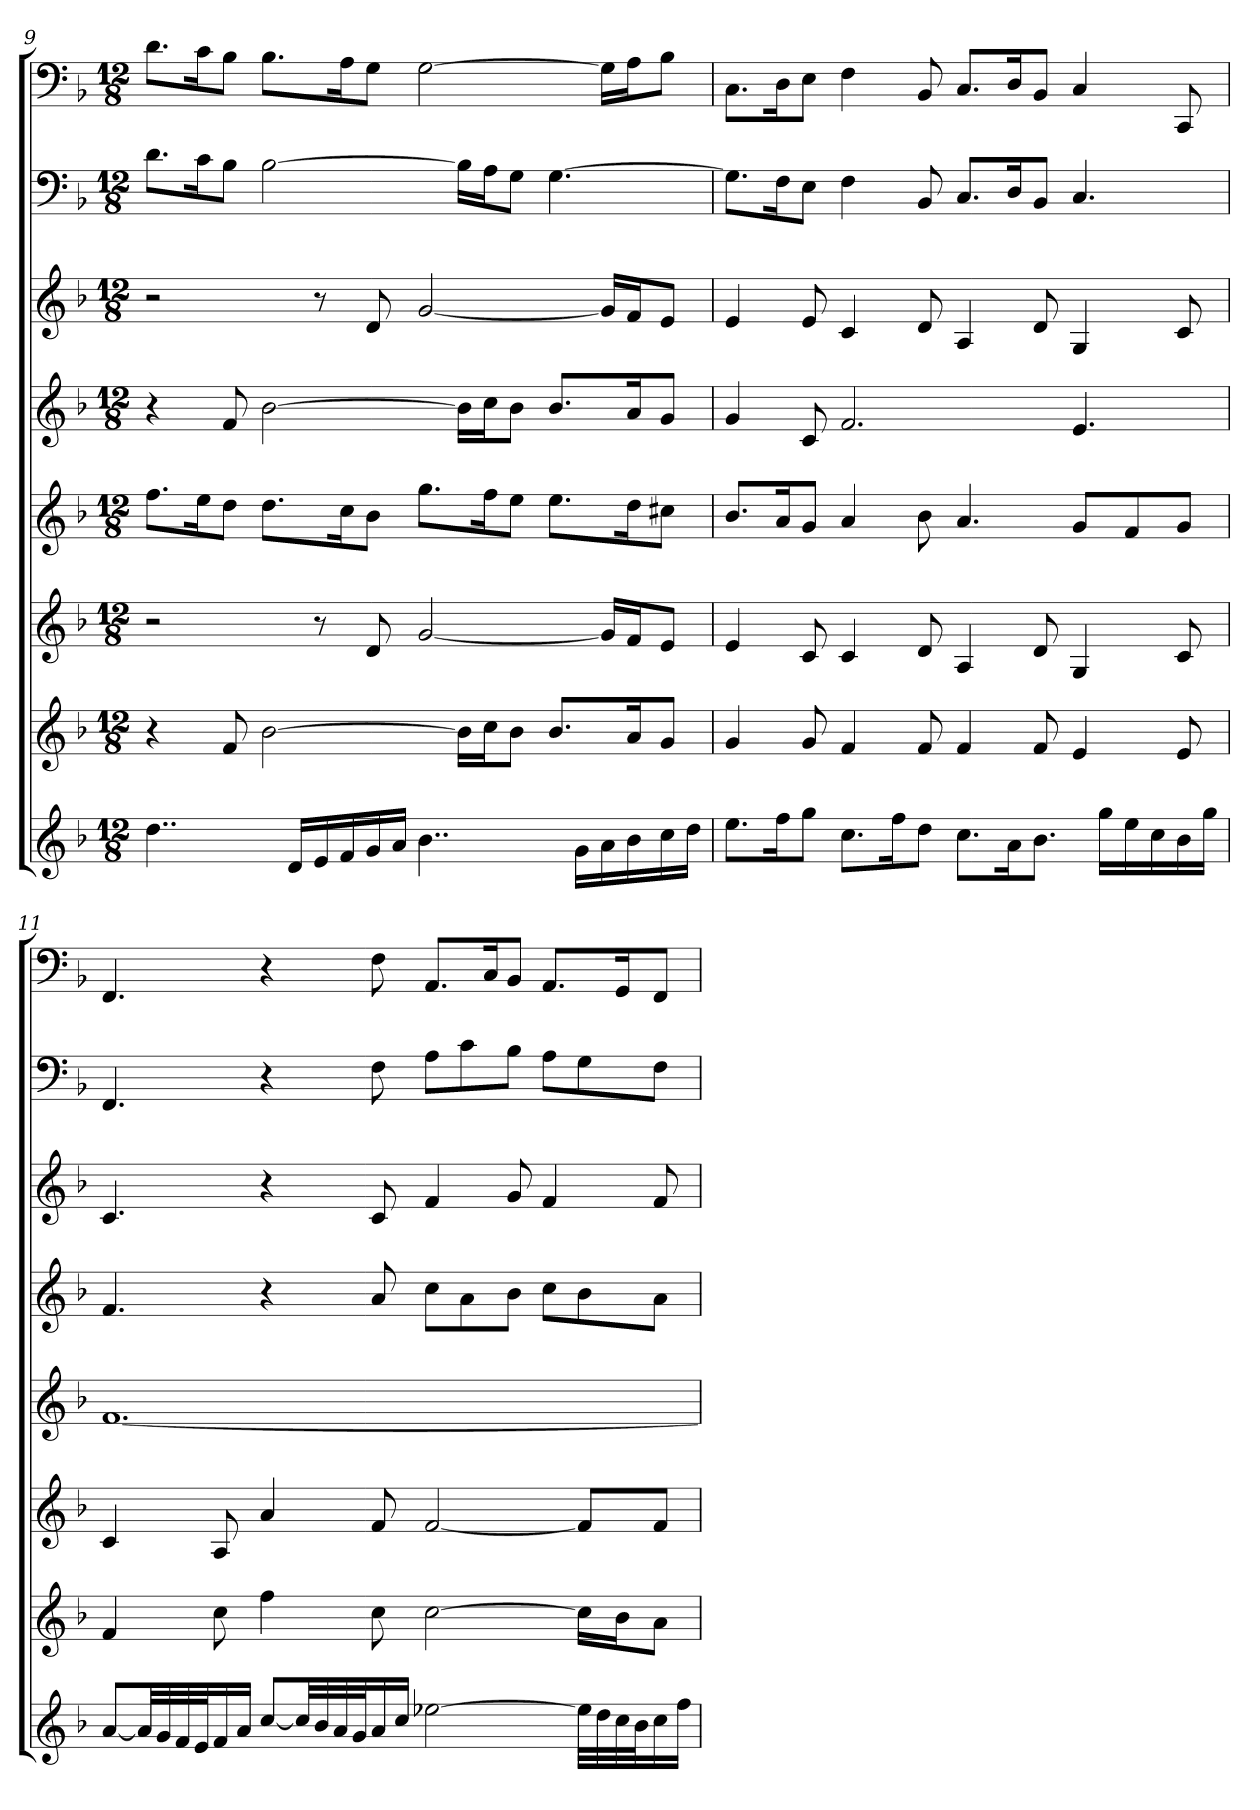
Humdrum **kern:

**kern	**kern	**kern	**kern	**kern	**kern	**kern	**kern
*part8	*part7	*part6	*part5	*part4	*part3	*part2	*part1
*staff8	*staff7	*staff6	*staff5	*staff4	*staff3	*staff2	*staff1
*k[b-]	*k[b-]	*k[b-]	*k[b-]	*k[b-]	*k[b-]	*k[b-]	*k[b-]
*d:	*d:	*d:	*d:	*d:	*d:	*d:	*d:
*M12/8	*M12/8	*M12/8	*M12/8	*M12/8	*M12/8	*M12/8	*M12/8
=9	=9	=9	=9	=9	=9	=9	=9
4..dd	4r	2r	8.ffL	4r	2r	8.dL	8.dL
.	.	.	16eeK	.	.	16cK	16cK
.	8f	.	8ddJ	8f	.	8B-J	8B-J
.	[2b-	.	8.ddL	[2b-	.	[2B-	8.B-L
16dLL	.	.	.	.	.	.	.
16e	.	8r	.	.	8r	.	.
16f	.	.	16ccK	.	.	.	16AK
16g	.	8d	8b-J	.	8d	.	8GJ
16aJJ	.	.	.	.	.	.	.
4..b-	.	[2g	8.ggL	.	[2g	.	[2G
.	16b-LL]	.	.	16b-LL]	.	16B-LL]	.
.	16ccJ	.	16ffK	16ccJ	.	16AJ	.
.	8b-J	.	8eeJ	8b-J	.	8GJ	.
.	8.b-L	.	8.eeL	8.b-L	.	[4.G	.
16gLL	.	.	.	.	.	.	.
16a	.	16gLL]	.	.	16gLL]	.	16GLL]
16b-	16aK	16fJ	16ddK	16aK	16fJ	.	16AJ
16cc	8gJ	8eJ	8cc#XJ	8gJ	8eJ	.	8B-J
16ddJJ	.	.	.	.	.	.	.
=10	=10	=10	=10	=10	=10	=10	=10
8.eeL	4g	4e	8.b-L	4g	4e	8.GL]	8.CL
16ffK	.	.	16aK	.	.	16FK	16DK
8ggJ	8g	8c	8gJ	8c	8e	8EJ	8EJ
8.ccL	4f	4c	4a	2.f	4c	4F	4F
16ffK	.	.	.	.	.	.	.
8ddJ	8f	8d	8b-	.	8d	8BB-	8BB-
8.ccL	4f	4A	4.a	.	4A	8.CL	8.CL
16aK	.	.	.	.	.	16DK	16DK
8.b-J	8f	8d	.	.	8d	8BB-J	8BB-J
.	4e	4G	8gL	4.e	4G	4.C	4C
16ggLL	.	.	.	.	.	.	.
16ee	.	.	8f	.	.	.	.
16cc	.	.	.	.	.	.	.
16b-	8e	8c	8gJ	.	8c	.	8CC
16ggJJ	.	.	.	.	.	.	.
=11	=11	=11	=11	=11	=11	=11	=11
[8aL	4f	4c	[1.f	4.f	4.c	4.FF	4.FF
32aLL]	.	.	.	.	.	.	.
32g	.	.	.	.	.	.	.
32f	.	.	.	.	.	.	.
32eJ	.	.	.	.	.	.	.
16f	8cc	8A	.	.	.	.	.
16aJJ	.	.	.	.	.	.	.
[8ccL	4ff	4a	.	4r	4r	4r	4r
32ccLL]	.	.	.	.	.	.	.
32b-	.	.	.	.	.	.	.
32a	.	.	.	.	.	.	.
32gJ	.	.	.	.	.	.	.
16a	8cc	8f	.	8a	8c	8F	8F
16ccJJ	.	.	.	.	.	.	.
[2ee-X	[2cc	[2f	.	8ccL	4f	8AL	8.AAL
.	.	.	.	8a	.	8c	.
.	.	.	.	.	.	.	16CK
.	.	.	.	8b-J	8g	8B-J	8BB-J
.	.	.	.	8ccL	4f	8AL	8.AAL
32ee-LLL]	16ccLL]	8fL]	.	8b-	.	8G	.
32dd	.	.	.	.	.	.	.
32cc	16b-J	.	.	.	.	.	16GGK
32b-J	.	.	.	.	.	.	.
16cc	8aJ	8fJ	.	8aJ	8f	8FJ	8FFJ
16ffJJ	.	.	.	.	.	.	.
=	=	=	=	=	=	=	=
*-	*-	*-	*-	*-	*-	*-	*-
